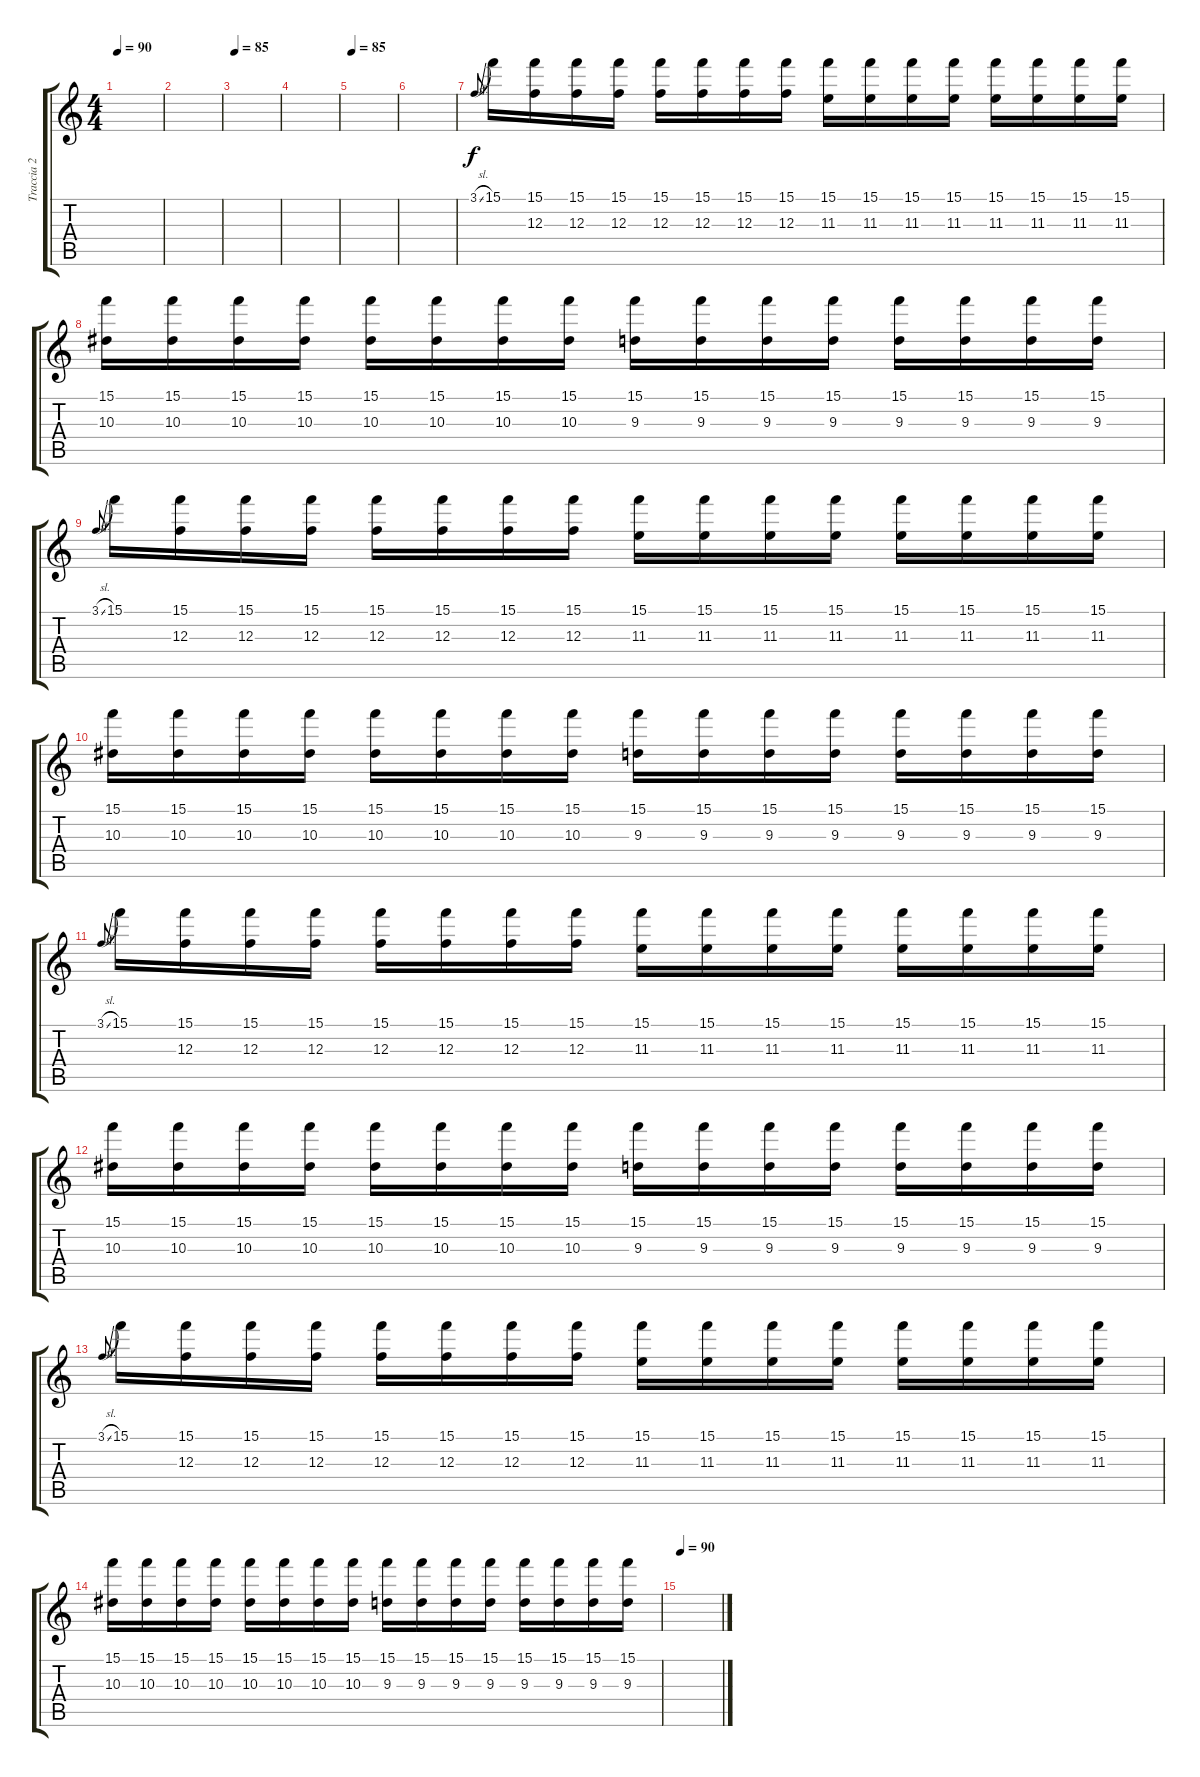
\track ("Traccia 2" "Traccia 2") {instrument overdrivenguitar}
\staff {score tabs}
\tuning (D4 A3 F3 C3 G2 C2) {hide}
\ts (4 4)
\tempo 90
\clef g2
\ks c
|
|
\tempo 85
|
|
\tempo 85
|
|
3.1{sl}.8{gr onbeat} 15.1.16 (15.1 12.3).16 (15.1 12.3).16 (15.1 12.3).16 (15.1 12.3).16 (15.1 12.3).16 (15.1 12.3).16 (15.1 12.3).16 (15.1 11.3).16 (15.1 11.3).16 (15.1 11.3).16 (15.1 11.3).16 (15.1 11.3).16 (15.1 11.3).16 (15.1 11.3).16 (15.1 11.3).16 |
(15.1 10.3).16 (15.1 10.3).16 (15.1 10.3).16 (15.1 10.3).16 (15.1 10.3).16 (15.1 10.3).16 (15.1 10.3).16 (15.1 10.3).16 (15.1 9.3).16 (15.1 9.3).16 (15.1 9.3).16 (15.1 9.3).16 (15.1 9.3).16 (15.1 9.3).16 (15.1 9.3).16 (15.1 9.3).16 |
3.1{sl}.8{gr onbeat} 15.1.16 (15.1 12.3).16 (15.1 12.3).16 (15.1 12.3).16 (15.1 12.3).16 (15.1 12.3).16 (15.1 12.3).16 (15.1 12.3).16 (15.1 11.3).16 (15.1 11.3).16 (15.1 11.3).16 (15.1 11.3).16 (15.1 11.3).16 (15.1 11.3).16 (15.1 11.3).16 (15.1 11.3).16 |
(15.1 10.3).16 (15.1 10.3).16 (15.1 10.3).16 (15.1 10.3).16 (15.1 10.3).16 (15.1 10.3).16 (15.1 10.3).16 (15.1 10.3).16 (15.1 9.3).16 (15.1 9.3).16 (15.1 9.3).16 (15.1 9.3).16 (15.1 9.3).16 (15.1 9.3).16 (15.1 9.3).16 (15.1 9.3).16 |
3.1{sl}.8{gr onbeat} 15.1.16 (15.1 12.3).16 (15.1 12.3).16 (15.1 12.3).16 (15.1 12.3).16 (15.1 12.3).16 (15.1 12.3).16 (15.1 12.3).16 (15.1 11.3).16 (15.1 11.3).16 (15.1 11.3).16 (15.1 11.3).16 (15.1 11.3).16 (15.1 11.3).16 (15.1 11.3).16 (15.1 11.3).16 |
(15.1 10.3).16 (15.1 10.3).16 (15.1 10.3).16 (15.1 10.3).16 (15.1 10.3).16 (15.1 10.3).16 (15.1 10.3).16 (15.1 10.3).16 (15.1 9.3).16 (15.1 9.3).16 (15.1 9.3).16 (15.1 9.3).16 (15.1 9.3).16 (15.1 9.3).16 (15.1 9.3).16 (15.1 9.3).16 |
3.1{sl}.8{gr onbeat} 15.1.16 (15.1 12.3).16 (15.1 12.3).16 (15.1 12.3).16 (15.1 12.3).16 (15.1 12.3).16 (15.1 12.3).16 (15.1 12.3).16 (15.1 11.3).16 (15.1 11.3).16 (15.1 11.3).16 (15.1 11.3).16 (15.1 11.3).16 (15.1 11.3).16 (15.1 11.3).16 (15.1 11.3).16 |
(15.1 10.3).16 (15.1 10.3).16 (15.1 10.3).16 (15.1 10.3).16 (15.1 10.3).16 (15.1 10.3).16 (15.1 10.3).16 (15.1 10.3).16 (15.1 9.3).16 (15.1 9.3).16 (15.1 9.3).16 (15.1 9.3).16 (15.1 9.3).16 (15.1 9.3).16 (15.1 9.3).16 (15.1 9.3).16 |
\tempo 90
